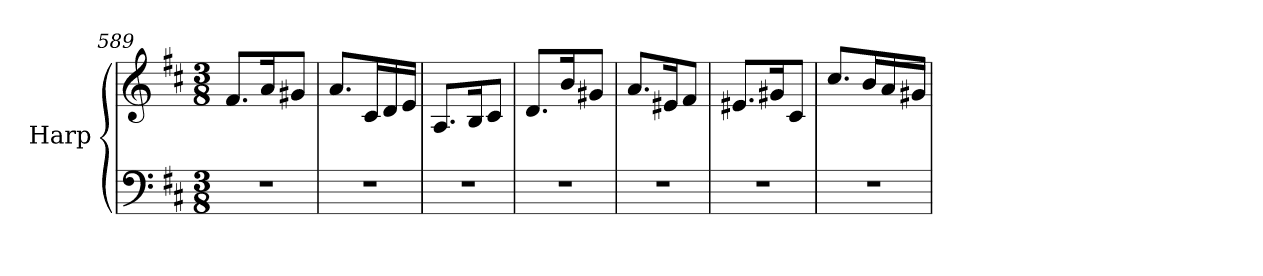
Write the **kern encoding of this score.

**kern	**kern
*part1	*part1
*staff2	*staff1
*I"Harp	*
*I'Hp	*
*clefF4	*clefG2
*k[f#c#]	*k[f#c#]
*M3/8	*M3/8
=589	=589
4.r	8.f#/L
.	16a/K
.	8g#X/J
=590	=590
4.r	8.a/L
.	16c#/L
.	16d/
.	16e/JJ
!!LO:LB:g=z
=591	=591
4.r	8.A/L
.	16B/K
.	8c#/J
=592	=592
4.r	8.d/L
.	16b/K
.	8g#X/J
=593	=593
4.r	8.a/L
.	16e#X/K
.	8f#/J
=594	=594
4.r	8.e#X/L
.	16g#X/K
.	8c#/J
=595	=595
4.r	8.cc#/L
.	16b/L
.	16a/
.	16g#X/JJ
=	=
*-	*-
